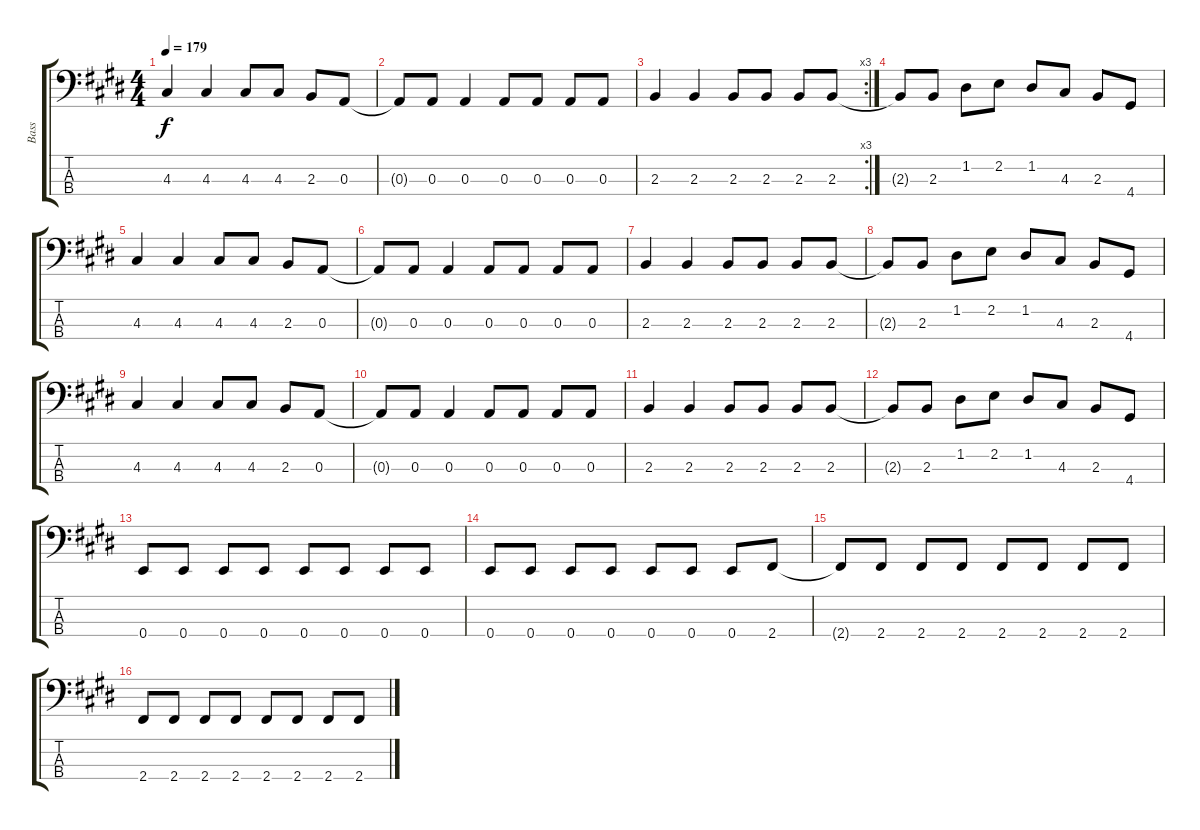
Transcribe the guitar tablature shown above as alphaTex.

\track ("Bass" "Bass") {instrument electricbasspick}
\staff {score tabs}
\tuning (G2 D2 A1 E1) {hide}
\ts (4 4)
\tempo 179
\clef f4
\ks e
4.3.4{dy f} 4.3.4 4.3.8 4.3.8 2.3.8 0.3.8 |
\ks c#minor
0.3{t}.8 0.3.8 0.3.4 0.3.8 0.3.8 0.3.8 0.3.8 |
\rc 3
2.3.4 2.3.4 2.3.8 2.3.8 2.3.8 2.3.8 |
\ks e
2.3{t}.8 2.3.8 1.2.8 2.2.8 1.2.8 4.3.8 2.3.8 4.4.8 |
\ks c#minor
4.3.4 4.3.4 4.3.8 4.3.8 2.3.8 0.3.8 |
0.3{t}.8 0.3.8 0.3.4 0.3.8 0.3.8 0.3.8 0.3.8 |
2.3.4 2.3.4 2.3.8 2.3.8 2.3.8 2.3.8 |
2.3{t}.8 2.3.8 1.2.8 2.2.8 1.2.8 4.3.8 2.3.8 4.4.8 |
\ks e
4.3.4 4.3.4 4.3.8 4.3.8 2.3.8 0.3.8 |
\ks c#minor
0.3{t}.8 0.3.8 0.3.4 0.3.8 0.3.8 0.3.8 0.3.8 |
2.3.4 2.3.4 2.3.8 2.3.8 2.3.8 2.3.8 |
2.3{t}.8 2.3.8 1.2.8 2.2.8 1.2.8 4.3.8 2.3.8 4.4.8 |
0.4.8 0.4.8 0.4.8 0.4.8 0.4.8 0.4.8 0.4.8 0.4.8 |
0.4.8 0.4.8 0.4.8 0.4.8 0.4.8 0.4.8 0.4.8 2.4.8 |
2.4{t}.8 2.4.8 2.4.8 2.4.8 2.4.8 2.4.8 2.4.8 2.4.8 |
2.4.8 2.4.8 2.4.8 2.4.8 2.4.8 2.4.8 2.4.8 2.4.8
